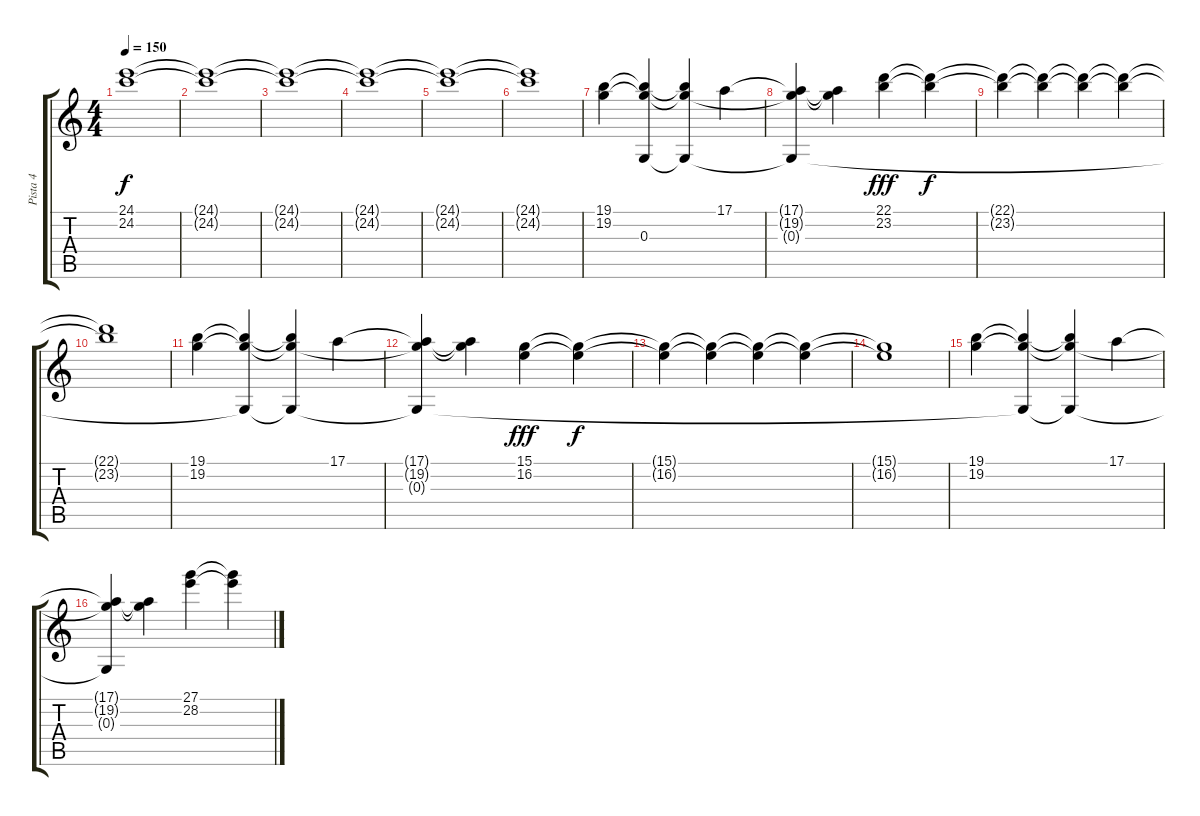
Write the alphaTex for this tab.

\track ("Pista 4" "Pista 4") {instrument synthstrings1}
\staff {score tabs}
\tuning (E4 C4 G3 C3 G2 C2) {hide}
\ts (4 4)
\tempo 150
\clef g2
\ks c
(24.1{t} 24.2{t}).1{dy f} |
(24.1{t} 24.2{t}).1 |
(24.1{t} 24.2{t}).1 |
(24.1{t} 24.2{t}).1 |
(24.1{t} 24.2{t}).1 |
(24.1{t} 24.2{t}).1 |
(19.1 19.2).4{volume 9 instrument synthstrings1} (19.1{t} 19.2{t} 0.3).4 (19.1{t} 19.2{t} 0.3{t}).4 17.1.4 |
(17.1{t} 19.2{t} 0.3{t}).4 (17.1{t} 19.2{t}).4 (22.1 23.2).4{dy fff} (22.1{t} 23.2{t}).4{dy f} |
(22.1{t} 23.2{t}).4 (22.1{t} 23.2{t}).4 (22.1{t} 23.2{t}).4 (22.1{t} 23.2{t}).4 |
(22.1{t} 23.2{t}).1 |
(19.1 19.2).4{volume 12} (19.1{t} 19.2{t} 0.3{t}).4 (19.1{t} 19.2{t} 0.3{t}).4 17.1.4 |
(17.1{t} 19.2{t} 0.3{t}).4 (17.1{t} 19.2{t}).4 (15.1 16.2).4{dy fff} (15.1{t} 16.2{t}).4{dy f} |
(15.1{t} 16.2{t}).4 (15.1{t} 16.2{t}).4 (15.1{t} 16.2{t}).4 (15.1{t} 16.2{t}).4 |
(15.1{t} 16.2{t}).1 |
(19.1 19.2).4{volume 12} (19.1{t} 19.2{t} 0.3{t}).4 (19.1{t} 19.2{t} 0.3{t}).4 17.1.4 |
(17.1{t} 19.2{t} 0.3{t}).4 (17.1{t} 19.2{t}).4 (27.1 28.2).4 (27.1{t} 28.2{t}).4
